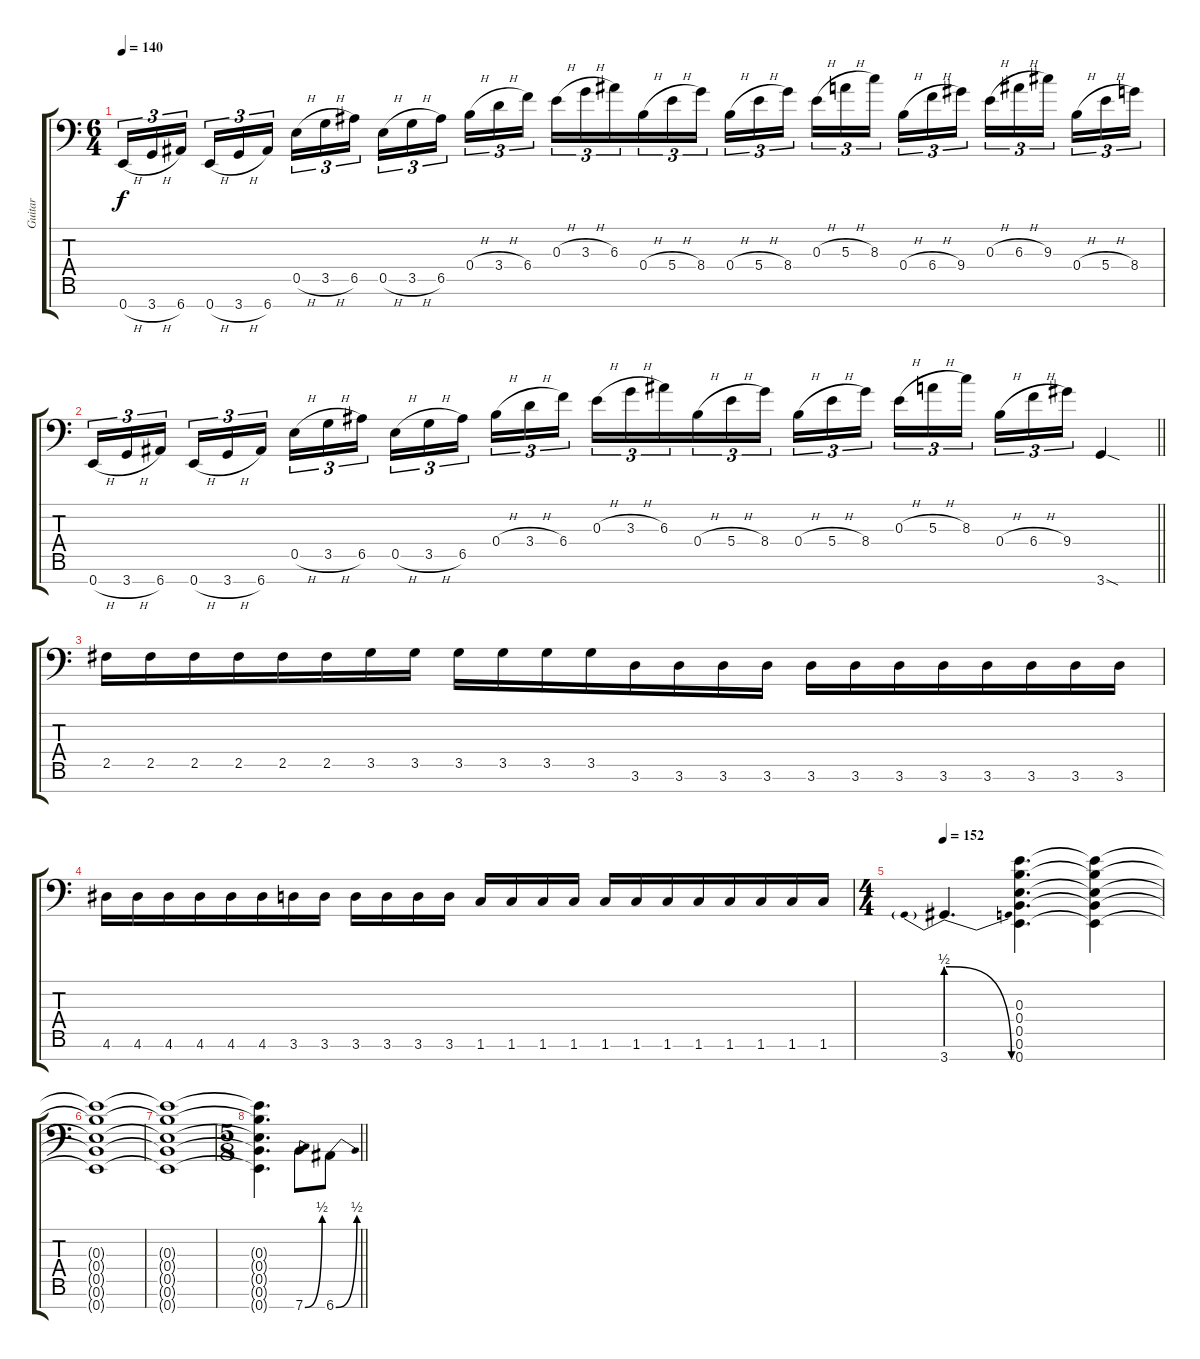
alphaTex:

\track ("Guitar" "Guitar") {instrument distortionguitar}
\staff {score tabs}
\tuning (B3 Gb3 E3 B2 E2 B1 E1) {hide}
\ts (6 4)
\tempo 140
\clef f4
\ks c
0.7{h}.16{tu (3 2) dy f} 3.7{h}.16{tu (3 2) beam merge} 6.7.16{tu (3 2) beam splitsecondary} 0.7{h}.16{tu (3 2)} 3.7{h}.16{tu (3 2)} 6.7.16{tu (3 2) beam splitsecondary} 0.5{h}.16{tu (3 2)} 3.5{h}.16{tu (3 2)} 6.5.16{tu (3 2) beam splitsecondary} 0.5{h}.16{tu (3 2)} 3.5{h}.16{tu (3 2)} 6.5.16{tu (3 2) beam splitsecondary} 0.4{h}.16{tu (3 2)} 3.4{h}.16{tu (3 2) beam merge} 6.4.16{tu (3 2) beam splitsecondary} 0.3{h}.16{tu (3 2)} 3.3{h}.16{tu (3 2) beam merge} 6.3.16{tu (3 2) beam merge} 0.4{h}.16{tu (3 2) beam merge} 5.4{h}.16{tu (3 2)} 8.4.16{tu (3 2) beam splitsecondary} 0.4{h}.16{tu (3 2)} 5.4{h}.16{tu (3 2)} 8.4.16{tu (3 2) beam splitsecondary} 0.3{h}.16{tu (3 2) beam merge} 5.3{h}.16{tu (3 2) beam merge} 8.3.16{tu (3 2) beam splitsecondary} 0.4{h}.16{tu (3 2)} 6.4{h}.16{tu (3 2) beam merge} 9.4.16{tu (3 2) beam splitsecondary} 0.3{h}.16{tu (3 2)} 6.3{h}.16{tu (3 2)} 9.3.16{tu (3 2) beam splitsecondary} 0.4{h}.16{tu (3 2)} 5.4{h}.16{tu (3 2)} 8.4.16{tu (3 2)} |
\barLineRight lightlight
0.7{h}.16{tu (3 2)} 3.7{h}.16{tu (3 2) beam merge} 6.7.16{tu (3 2) beam splitsecondary} 0.7{h}.16{tu (3 2)} 3.7{h}.16{tu (3 2)} 6.7.16{tu (3 2) beam splitsecondary} 0.5{h}.16{tu (3 2)} 3.5{h}.16{tu (3 2)} 6.5.16{tu (3 2) beam splitsecondary} 0.5{h}.16{tu (3 2)} 3.5{h}.16{tu (3 2)} 6.5.16{tu (3 2) beam splitsecondary} 0.4{h}.16{tu (3 2)} 3.4{h}.16{tu (3 2) beam merge} 6.4.16{tu (3 2) beam splitsecondary} 0.3{h}.16{tu (3 2)} 3.3{h}.16{tu (3 2) beam merge} 6.3.16{tu (3 2) beam merge} 0.4{h}.16{tu (3 2) beam merge} 5.4{h}.16{tu (3 2)} 8.4.16{tu (3 2) beam splitsecondary} 0.4{h}.16{tu (3 2)} 5.4{h}.16{tu (3 2)} 8.4.16{tu (3 2) beam splitsecondary} 0.3{h}.16{tu (3 2) beam merge} 5.3{h}.16{tu (3 2) beam merge} 8.3.16{tu (3 2) beam splitsecondary} 0.4{h}.16{tu (3 2)} 6.4{h}.16{tu (3 2) beam merge} 9.4.16{tu (3 2)} 3.7{sod}.4 |
\section ("" "")
2.5.16 2.5.16{beam merge} 2.5.16 2.5.16{beam merge} 2.5.16 2.5.16{beam merge} 3.5.16{beam merge} 3.5.16 3.5.16 3.5.16 3.5.16{beam merge} 3.5.16{beam merge} 3.6.16{beam merge} 3.6.16{beam merge} 3.6.16{beam merge} 3.6.16 3.6.16{beam merge} 3.6.16{beam merge} 3.6.16 3.6.16{beam merge} 3.6.16 3.6.16{beam merge} 3.6.16 3.6.16 |
4.6.16{beam merge} 4.6.16{beam merge} 4.6.16 4.6.16{beam merge} 4.6.16{beam merge} 4.6.16 3.6.16{beam merge} 3.6.16 3.6.16{beam merge} 3.6.16 3.6.16 3.6.16 1.6.16{beam merge} 1.6.16{beam merge} 1.6.16{beam merge} 1.6.16 1.6.16 1.6.16{beam merge} 1.6.16{beam merge} 1.6.16{beam merge} 1.6.16 1.6.16{beam merge} 1.6.16{beam merge} 1.6.16 |
\ts (4 4)
\tempo 152
3.7{be (prebendrelease 0 2 60 0)}.4{d} (0.3 0.4 0.5 0.6 0.7).4{d} (0.3{t} 0.4{t} 0.5{t} 0.6{t} 0.7{t}).4 |
(0.3{t} 0.4{t} 0.5{t} 0.6{t} 0.7{t}).1 |
(0.3{t} 0.4{t} 0.5{t} 0.6{t} 0.7{t}).1 |
\ts (5 8)
\barLineRight lightlight
(0.3{t} 0.4{t} 0.5{t} 0.6{t} 0.7{t}).4{d beam merge} 7.7{be (bend 0 0 60 2)}.8 6.7{be (bend 0 0 60 2)}.8
